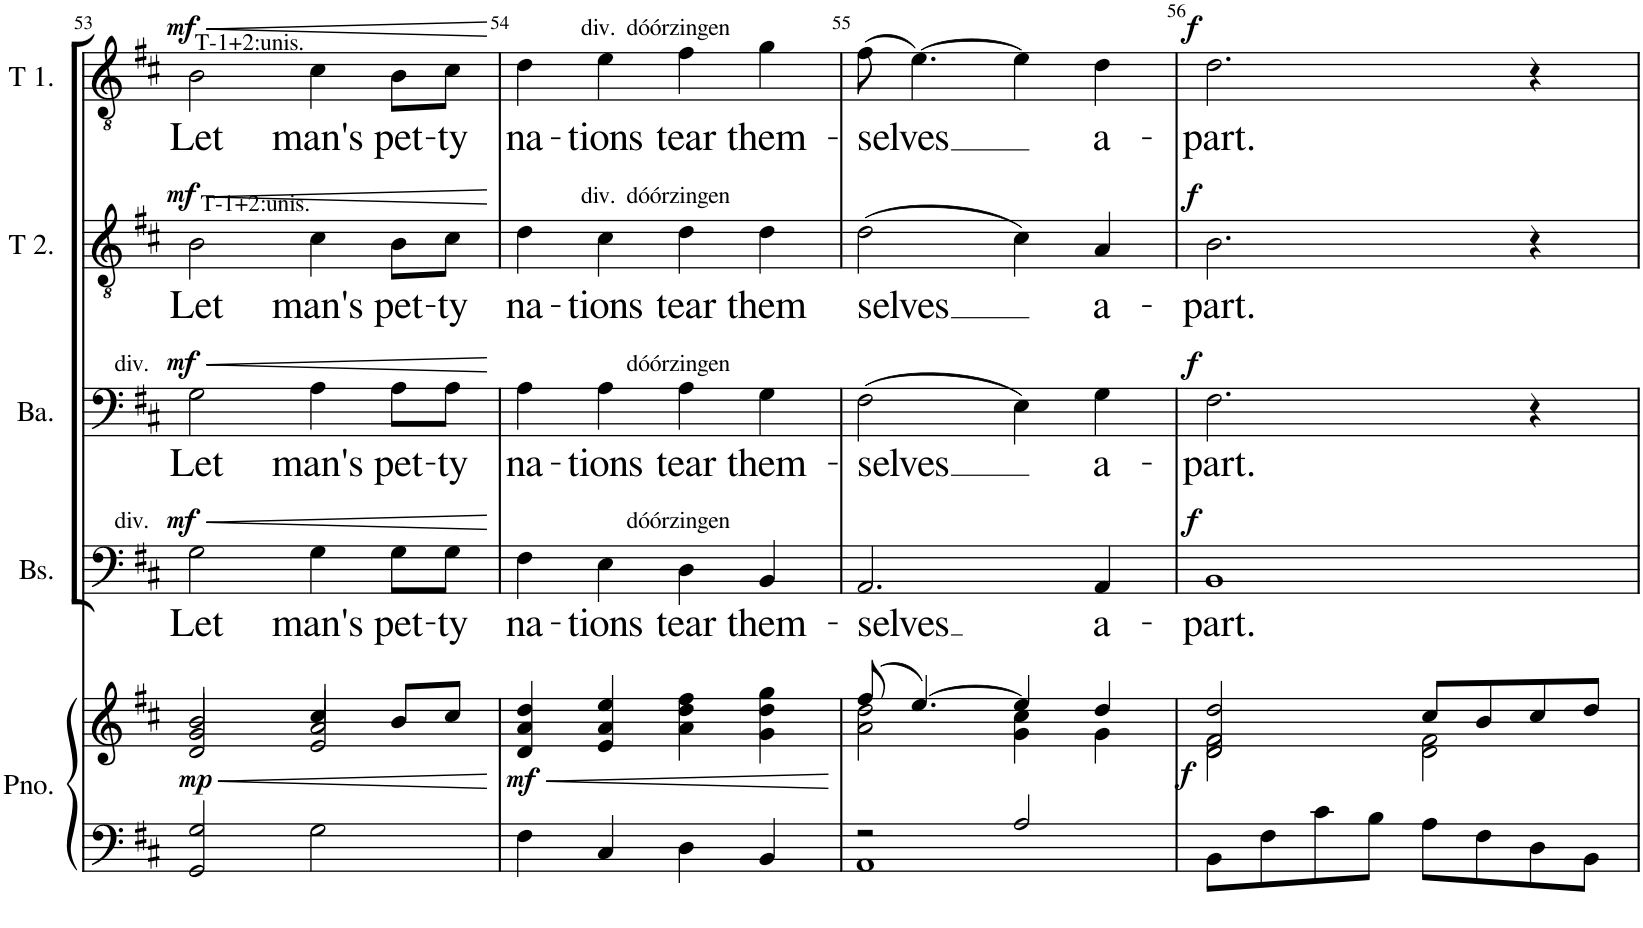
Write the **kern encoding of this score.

**kern	**kern	**dynam	**kern	**text	**dynam	**kern	**text	**dynam	**kern	**text	**dynam	**kern	**text	**dynam
*part5	*part5	*part5	*part4	*part4	*part4	*part3	*part3	*part3	*part2	*part2	*part2	*part1	*part1	*part1
*staff6	*staff5	*staff5/6	*staff4	*staff4	*staff4	*staff3	*staff3	*staff3	*staff2	*staff2	*staff2	*staff1	*staff1	*staff1
*I"Piano	*	*	*I"Bas	*	*	*I"Bariton	*	*	*I"Tenor 2.	*	*	*I"Tenor 1.	*	*
*I'Pno.	*	*	*I'Bs.	*	*	*I'Ba.	*	*	*I'T 2.	*	*	*I'T 1.	*	*
!!LO:PB:g=z
*clefF4	*clefG2	*	*clefF4	*	*	*clefF4	*	*	*clefG2	*	*	*clefG2	*	*
*k[f#c#]	*k[f#c#]	*	*k[f#c#]	*	*	*k[f#c#]	*	*	*k[f#c#]	*	*	*k[f#c#]	*	*
=53	=53	=53	=53	=53	=53	=53	=53	=53	=53	=53	=53	=53	=53	=53
!	!	!	!	!	!	!	!	!	!	!	!	!LO:TX:a:t=T-1+2&colon;unis.	!	!
!	!	!	!	!	!	!	!	!	!LO:TX:a:t=T-1+2&colon;unis.	!	!	!	!	!
!	!	!	!	!	!	!LO:TX:a:t=div.	!	!	!	!	!	!	!	!
!	!	!	!LO:TX:a:t=div.	!	!	!	!	!	!	!	!	!	!	!
!	!	!LO:HP:b	!	!LO:LY:b	!LO:HP:b	!	!LO:LY:b	!LO:HP:b	!	!LO:LY:b	!LO:HP:b	!	!LO:LY:b	!LO:HP:b
*	*^	*	*	*	*	*	*	*	*	*	*	*	*	*
*	*	*^	*	*	*	*	*	*	*	*	*	*	*	*	*
!	!	!	!	!LO:DY:n=1:b	!	!	!LO:DY:n=1:a	!	!	!LO:DY:n=1:a	!	!	!LO:DY:n=1:a	!	!	!LO:DY:n=1:a
2GG/ 2G/	2b/	2g/	2d/	< mp	2G\	Let	< mf	2G\	Let	< mf	2B\	Let	< mf	2B\	Let	< mf
!	!	!	!	!	!	!LO:LY:b	!	!	!LO:LY:b	!	!	!LO:LY:b	!	!	!LO:LY:b	!
2G\	4cc#/	2a/	2e/	.	4G\	man's	.	4A\	man's	.	4c#\	man's	.	4c#\	man's	.
!	!	!	!	!	!	!LO:LY:b	!	!	!LO:LY:b	!	!	!LO:LY:b	!	!	!LO:LY:b	!
.	8b/L	.	.	.	8G\L	pet-	.	8A\L	pet-	.	8B\L	pet-	.	8B\L	pet-	.
!	!	!	!	!	!	!LO:LY:b	!	!	!LO:LY:b	!	!	!LO:LY:b	!	!	!LO:LY:b	!
.	8cc#/J	.	.	.	8G\J	-ty	.	8A\J	-ty	.	8c#\J	-ty	.	8c#\J	-ty	.
*	*v	*v	*v	*	*	*	*	*	*	*	*	*	*	*	*	*
.	.	[	.	.	[	.	.	[	.	.	[	.	.	[
=54	=54	=54	=54	=54	=54	=54	=54	=54	=54	=54	=54	=54	=54	=54
!	!	!LO:HP:b	!	!LO:LY:b	!	!	!LO:LY:b	!	!	!LO:LY:b	!	!	!LO:LY:b	!
!	!	!LO:DY:n=1:b	!	!	!	!	!	!	!	!	!	!	!	!
4F#\	4d/ 4a/ 4dd/	< mf	4F#\	na-	.	4A\	na-	.	4d\	na-	.	4d\	na-	.
!	!	!	!	!	!	!	!	!	!	!	!	!LO:TX:a:t=div.	!	!
!	!	!	!	!	!	!	!	!	!LO:TX:a:t=div.	!	!	!	!	!
!	!	!	!	!LO:LY:b	!	!	!LO:LY:b	!	!	!LO:LY:b	!	!	!LO:LY:b	!
4C#/	4e/ 4a/ 4ee/	.	4E\	-tions	.	4A\	-tions	.	4c#\	-tions	.	4e\	-tions	.
!	!	!	!	!	!	!	!	!	!	!	!	!LO:TX:a:t=dóórzingen	!	!
!	!	!	!	!	!	!	!	!	!LO:TX:a:t=dóórzingen	!	!	!	!	!
!	!	!	!	!	!	!LO:TX:a:t=dóórzingen	!	!	!	!	!	!	!	!
!	!	!	!LO:TX:a:t=dóórzingen	!	!	!	!	!	!	!	!	!	!	!
!	!	!	!	!LO:LY:b	!	!	!LO:LY:b	!	!	!LO:LY:b	!	!	!LO:LY:b	!
4D\	4a\ 4dd\ 4ff#\	.	4D\	tear	.	4A\	tear	.	4d\	tear	.	4f#\	tear	.
!	!	!	!	!LO:LY:b	!	!	!LO:LY:b	!	!	!LO:LY:b	!	!	!LO:LY:b	!
4BB/	4g\ 4dd\ 4gg\	.	4BB/	them-	.	4G\	them-	.	4d\	them	.	4g\	them-	.
.	.	[	.	.	.	.	.	.	.	.	.	.	.	.
=55	=55	=55	=55	=55	=55	=55	=55	=55	=55	=55	=55	=55	=55	=55
*^	*^	*	*	*	*	*	*	*	*	*	*	*	*	*
!	!	!	!	!	!	!LO:LY:b	!	!	!LO:LY:b	!	!	!LO:LY:b	!	!	!LO:LY:b	!
2r	1AA	(8ff#/	2a\ 2dd\	.	2.AA/	-selves	.	(2F#\	-selves	.	(2d\	selves	.	(8f#\	-selves	.
.	.	[4.ee/)	.	.	.	.	.	.	.	.	.	.	.	[4.e\)	.	.
2A/	.	4ee/]	4g\ 4cc#\	.	.	.	.	4E\)	.	.	4c#\)	.	.	4e\]	.	.
!	!	!	!	!	!	!LO:LY:b	!	!	!LO:LY:b	!	!	!LO:LY:b	!	!	!LO:LY:b	!
.	.	4dd/	4g\	.	4AA/	a-	.	4G\	a-	.	4A/	a-	.	4d\	a-	.
*v	*v	*	*	*	*	*	*	*	*	*	*	*	*	*	*	*
=56	=56	=56	=56	=56	=56	=56	=56	=56	=56	=56	=56	=56	=56	=56	=56
!	!	!	!LO:DY:b	!	!LO:LY:b	!LO:DY:a	!	!LO:LY:b	!LO:DY:a	!	!LO:LY:b	!LO:DY:a	!	!LO:LY:b	!LO:DY:a
8BB\L	2d/ 2f#/ 2dd/	2d\ 2f#\	f	1BB	-part.	f	2.F#\	part.	f	2.B\	-part.	f	2.d\	part.	f
8F#\	.	.	.	.	.	.	.	.	.	.	.	.	.	.	.
8c#\	.	.	.	.	.	.	.	.	.	.	.	.	.	.	.
8B\J	.	.	.	.	.	.	.	.	.	.	.	.	.	.	.
8A\L	8cc#/L	2d\ 2f#\	.	.	.	.	.	.	.	.	.	.	.	.	.
8F#\	8b/	.	.	.	.	.	.	.	.	.	.	.	.	.	.
8D\	8cc#/	.	.	.	.	.	4r	.	.	4r	.	.	4r	.	.
8BB\J	8dd/J	.	.	.	.	.	.	.	.	.	.	.	.	.	.
*	*v	*v	*	*	*	*	*	*	*	*	*	*	*	*	*
=	=	=	=	=	=	=	=	=	=	=	=	=	=	=
*-	*-	*-	*-	*-	*-	*-	*-	*-	*-	*-	*-	*-	*-	*-
